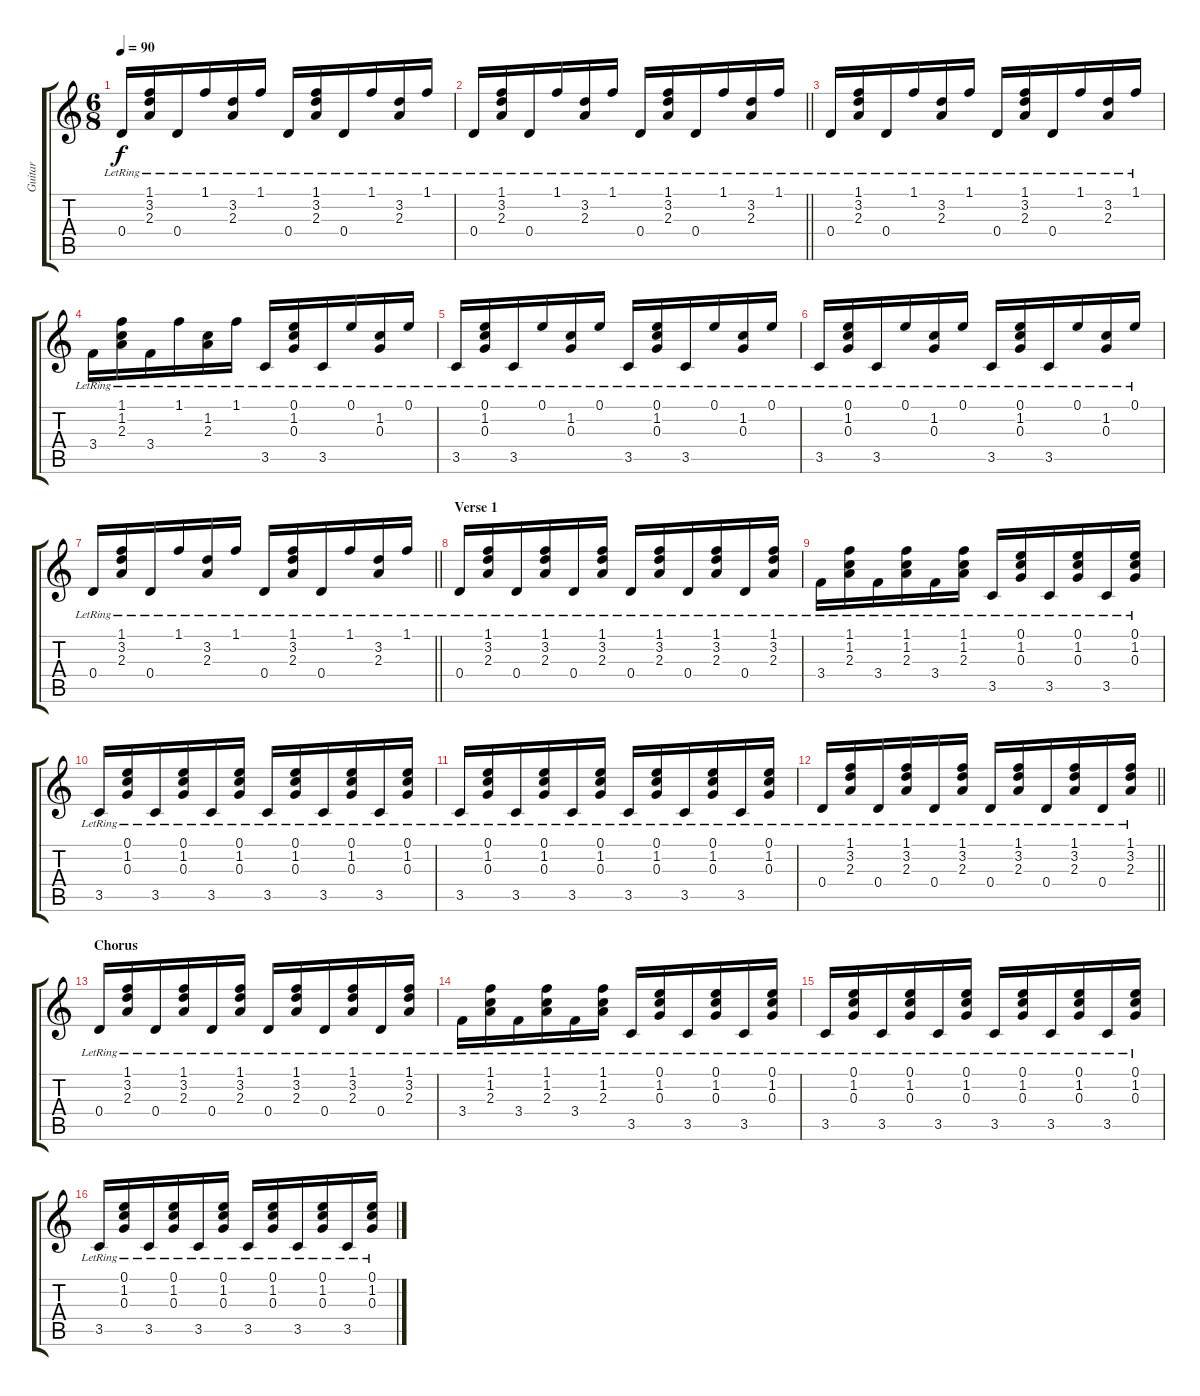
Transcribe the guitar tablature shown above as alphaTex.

\track ("Guitar" "Guitar") {instrument acousticguitarsteel}
\staff {score tabs}
\tuning (E4 B3 G3 D3 A2 E2) {hide}
\ts (6 8)
\tempo 90
\clef g2
\ks c
0.4{lr}.16{dy f instrument acousticguitarsteel} (1.1{lr} 3.2{lr} 2.3{lr}).16 0.4{lr}.16 1.1{lr}.16 (3.2{lr} 2.3{lr}).16 1.1{lr}.16 0.4{lr}.16 (1.1{lr} 3.2{lr} 2.3{lr}).16 0.4{lr}.16 1.1{lr}.16 (3.2{lr} 2.3{lr}).16 1.1{lr}.16 |
\barLineRight lightlight
0.4{lr}.16 (1.1{lr} 3.2{lr} 2.3{lr}).16 0.4{lr}.16 1.1{lr}.16 (3.2{lr} 2.3{lr}).16 1.1{lr}.16 0.4{lr}.16 (1.1{lr} 3.2{lr} 2.3{lr}).16 0.4{lr}.16 1.1{lr}.16 (3.2{lr} 2.3{lr}).16 1.1{lr}.16 |
0.4{lr}.16 (1.1{lr} 3.2{lr} 2.3{lr}).16 0.4{lr}.16 1.1{lr}.16 (3.2{lr} 2.3{lr}).16 1.1{lr}.16 0.4{lr}.16 (1.1{lr} 3.2{lr} 2.3{lr}).16 0.4{lr}.16 1.1{lr}.16 (3.2{lr} 2.3{lr}).16 1.1{lr}.16 |
3.4{lr}.16 (1.1{lr} 1.2{lr} 2.3{lr}).16 3.4{lr}.16 1.1{lr}.16 (1.2{lr} 2.3{lr}).16 1.1{lr}.16 3.5{lr}.16 (0.1{lr} 1.2{lr} 0.3{lr}).16 3.5{lr}.16 0.1{lr}.16 (1.2{lr} 0.3{lr}).16 0.1{lr}.16 |
3.5{lr}.16 (0.1{lr} 1.2{lr} 0.3{lr}).16 3.5{lr}.16 0.1{lr}.16 (1.2{lr} 0.3{lr}).16 0.1{lr}.16 3.5{lr}.16 (0.1{lr} 1.2{lr} 0.3{lr}).16 3.5{lr}.16 0.1{lr}.16 (1.2{lr} 0.3{lr}).16 0.1{lr}.16 |
3.5{lr}.16 (0.1{lr} 1.2{lr} 0.3{lr}).16 3.5{lr}.16 0.1{lr}.16 (1.2{lr} 0.3{lr}).16 0.1{lr}.16 3.5{lr}.16 (0.1{lr} 1.2{lr} 0.3{lr}).16 3.5{lr}.16 0.1{lr}.16 (1.2{lr} 0.3{lr}).16 0.1{lr}.16 |
\barLineRight lightlight
0.4{lr}.16 (1.1{lr} 3.2{lr} 2.3{lr}).16 0.4{lr}.16 1.1{lr}.16 (3.2{lr} 2.3{lr}).16 1.1{lr}.16 0.4{lr}.16 (1.1{lr} 3.2{lr} 2.3{lr}).16 0.4{lr}.16 1.1{lr}.16 (3.2{lr} 2.3{lr}).16 1.1{lr}.16 |
\section ("" "Verse 1")
0.4{lr}.16 (1.1{lr} 3.2{lr} 2.3{lr}).16 0.4{lr}.16 (1.1{lr} 3.2{lr} 2.3{lr}).16 0.4{lr}.16 (1.1{lr} 3.2{lr} 2.3{lr}).16 0.4{lr}.16 (1.1{lr} 3.2{lr} 2.3{lr}).16 0.4{lr}.16 (1.1{lr} 3.2{lr} 2.3{lr}).16 0.4{lr}.16 (1.1{lr} 3.2{lr} 2.3{lr}).16 |
3.4{lr}.16 (1.1{lr} 1.2{lr} 2.3{lr}).16 3.4{lr}.16 (1.1{lr} 1.2{lr} 2.3{lr}).16 3.4{lr}.16 (1.1{lr} 1.2{lr} 2.3{lr}).16 3.5{lr}.16 (0.1{lr} 1.2{lr} 0.3{lr}).16 3.5{lr}.16 (0.1{lr} 1.2{lr} 0.3{lr}).16 3.5{lr}.16 (0.1{lr} 1.2{lr} 0.3{lr}).16 |
3.5{lr}.16 (0.1{lr} 1.2{lr} 0.3{lr}).16 3.5{lr}.16 (0.1{lr} 1.2{lr} 0.3{lr}).16 3.5{lr}.16 (0.1{lr} 1.2{lr} 0.3{lr}).16 3.5{lr}.16 (0.1{lr} 1.2{lr} 0.3{lr}).16 3.5{lr}.16 (0.1{lr} 1.2{lr} 0.3{lr}).16 3.5{lr}.16 (0.1{lr} 1.2{lr} 0.3{lr}).16 |
3.5{lr}.16 (0.1{lr} 1.2{lr} 0.3{lr}).16 3.5{lr}.16 (0.1{lr} 1.2{lr} 0.3{lr}).16 3.5{lr}.16 (0.1{lr} 1.2{lr} 0.3{lr}).16 3.5{lr}.16 (0.1{lr} 1.2{lr} 0.3{lr}).16 3.5{lr}.16 (0.1{lr} 1.2{lr} 0.3{lr}).16 3.5{lr}.16 (0.1{lr} 1.2{lr} 0.3{lr}).16 |
\barLineRight lightlight
0.4{lr}.16 (1.1{lr} 3.2{lr} 2.3{lr}).16 0.4{lr}.16 (1.1{lr} 3.2{lr} 2.3{lr}).16 0.4{lr}.16 (1.1{lr} 3.2{lr} 2.3{lr}).16 0.4{lr}.16 (1.1{lr} 3.2{lr} 2.3{lr}).16 0.4{lr}.16 (1.1{lr} 3.2{lr} 2.3{lr}).16 0.4{lr}.16 (1.1{lr} 3.2{lr} 2.3{lr}).16 |
\section ("" "Chorus")
0.4{lr}.16 (1.1{lr} 3.2{lr} 2.3{lr}).16 0.4{lr}.16 (1.1{lr} 3.2{lr} 2.3{lr}).16 0.4{lr}.16 (1.1{lr} 3.2{lr} 2.3{lr}).16 0.4{lr}.16 (1.1{lr} 3.2{lr} 2.3{lr}).16 0.4{lr}.16 (1.1{lr} 3.2{lr} 2.3{lr}).16 0.4{lr}.16 (1.1{lr} 3.2{lr} 2.3{lr}).16 |
3.4{lr}.16 (1.1{lr} 1.2{lr} 2.3{lr}).16 3.4{lr}.16 (1.1{lr} 1.2{lr} 2.3{lr}).16 3.4{lr}.16 (1.1{lr} 1.2{lr} 2.3{lr}).16 3.5{lr}.16 (0.1{lr} 1.2{lr} 0.3{lr}).16 3.5{lr}.16 (0.1{lr} 1.2{lr} 0.3{lr}).16 3.5{lr}.16 (0.1{lr} 1.2{lr} 0.3{lr}).16 |
3.5{lr}.16 (0.1{lr} 1.2{lr} 0.3{lr}).16 3.5{lr}.16 (0.1{lr} 1.2{lr} 0.3{lr}).16 3.5{lr}.16 (0.1{lr} 1.2{lr} 0.3{lr}).16 3.5{lr}.16 (0.1{lr} 1.2{lr} 0.3{lr}).16 3.5{lr}.16 (0.1{lr} 1.2{lr} 0.3{lr}).16 3.5{lr}.16 (0.1{lr} 1.2{lr} 0.3{lr}).16 |
3.5{lr}.16 (0.1{lr} 1.2{lr} 0.3{lr}).16 3.5{lr}.16 (0.1{lr} 1.2{lr} 0.3{lr}).16 3.5{lr}.16 (0.1{lr} 1.2{lr} 0.3{lr}).16 3.5{lr}.16 (0.1{lr} 1.2{lr} 0.3{lr}).16 3.5{lr}.16 (0.1{lr} 1.2{lr} 0.3{lr}).16 3.5{lr}.16 (0.1{lr} 1.2{lr} 0.3{lr}).16
